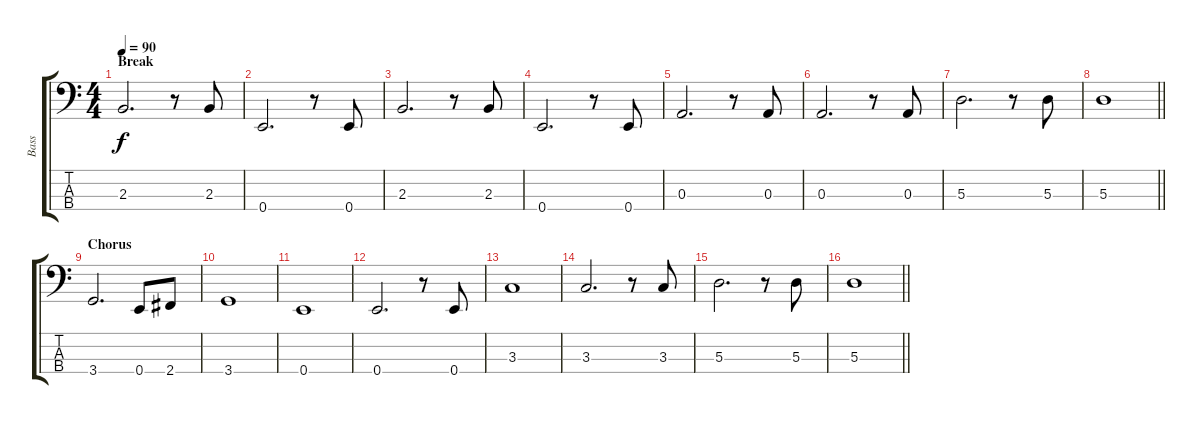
\track ("Bass" "Bass") {instrument electricbassfinger}
\staff {score tabs}
\tuning (G2 D2 A1 E1) {hide}
\ts (4 4)
\section ("" "Break")
\tempo 90
\clef f4
\ks c
2.3.2{d dy f} r.8 2.3.8 |
0.4.2{d} r.8 0.4.8 |
2.3.2{d} r.8 2.3.8 |
0.4.2{d} r.8 0.4.8 |
0.3.2{d} r.8 0.3.8 |
0.3.2{d} r.8 0.3.8 |
5.3.2{d} r.8 5.3.8 |
\barLineRight lightlight
5.3.1 |
\section ("" "Chorus")
3.4.2{d} 0.4.8 2.4.8 |
3.4.1 |
0.4.1 |
0.4.2{d} r.8 0.4.8 |
3.3.1 |
3.3.2{d} r.8 3.3.8 |
5.3.2{d} r.8 5.3.8 |
\barLineRight lightlight
5.3.1
